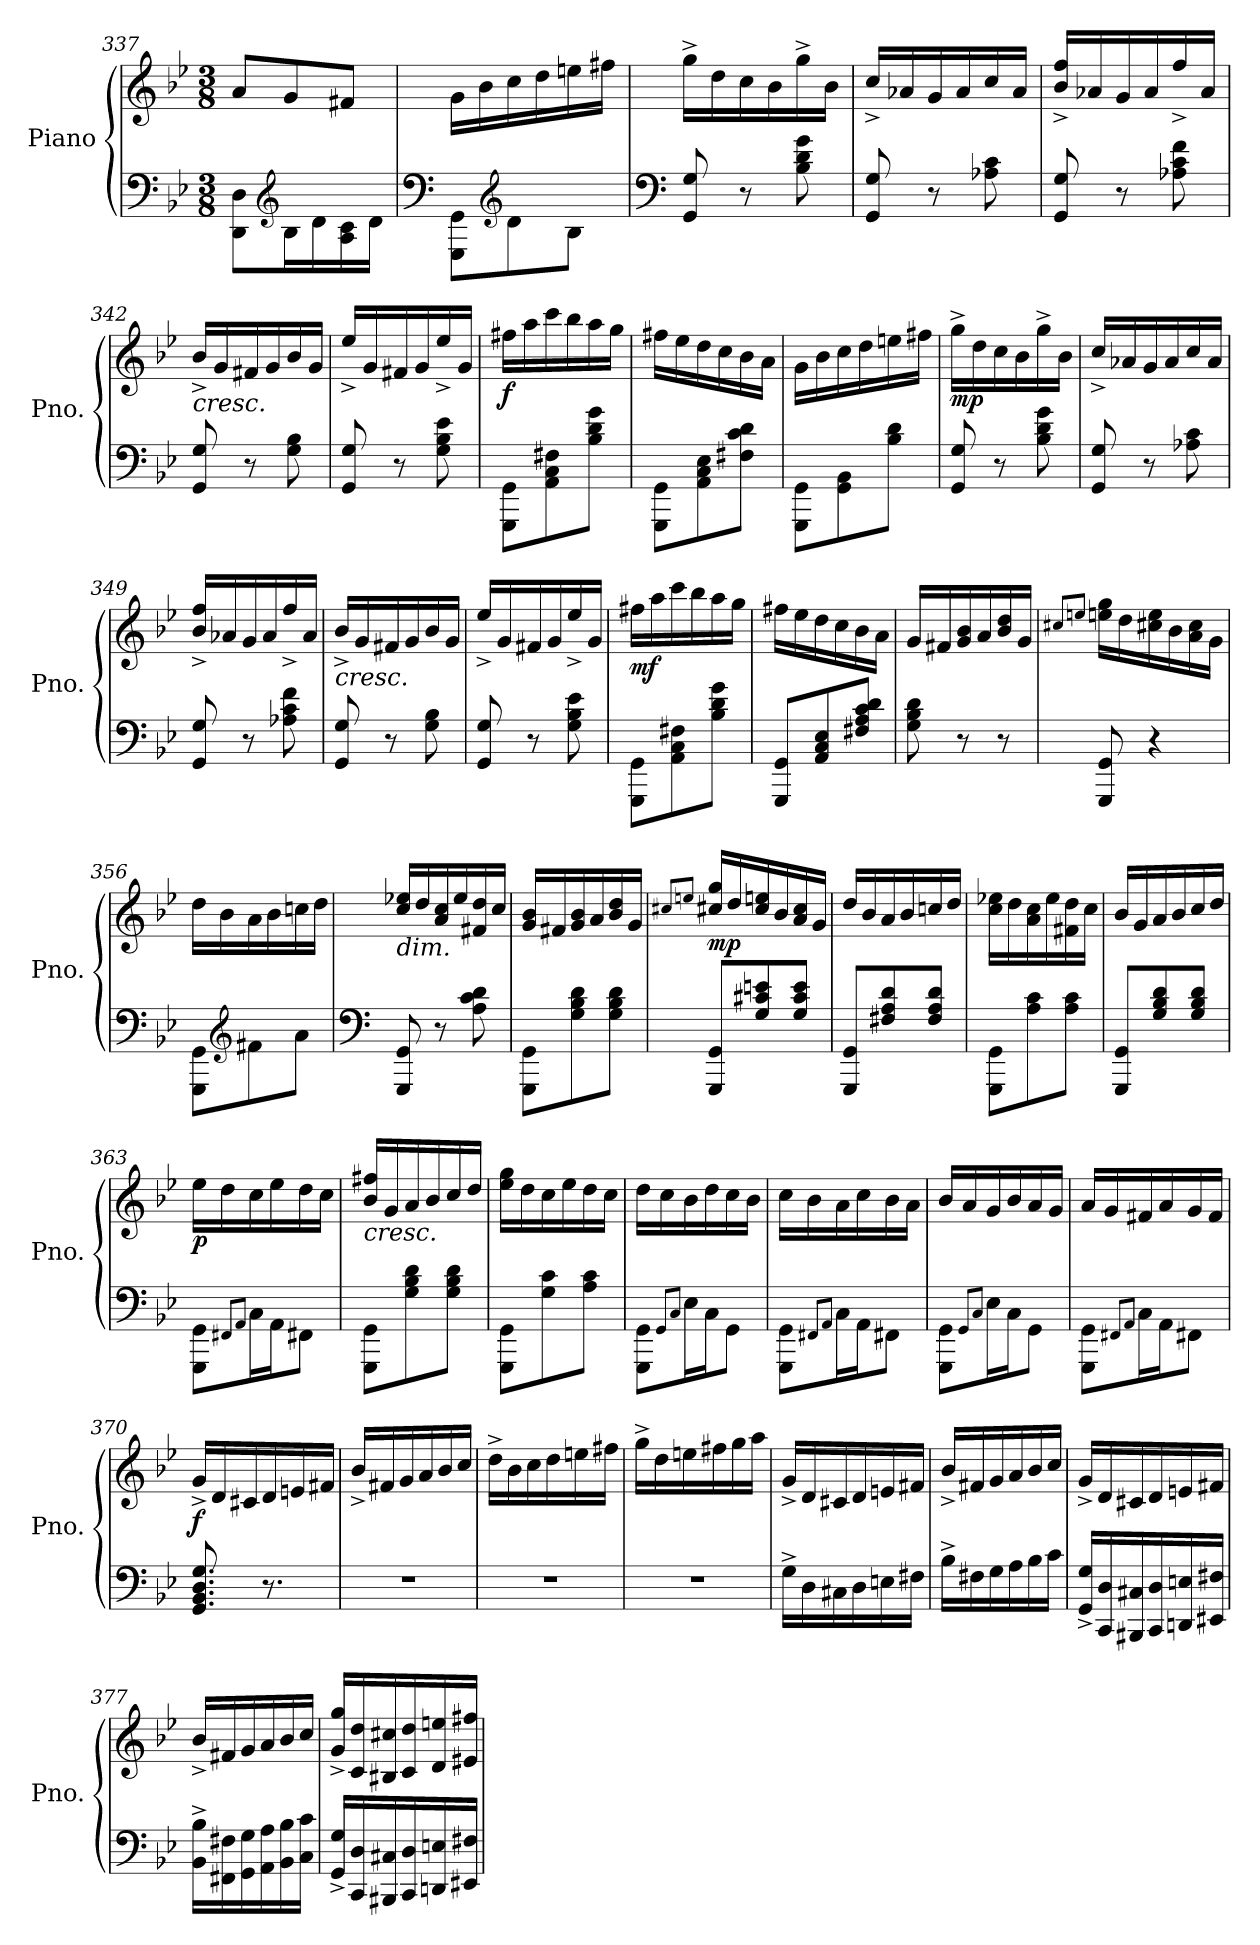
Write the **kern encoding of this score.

**kern	**kern	**dynam
*part1	*part1	*part1
*staff2	*staff1	*staff1/2
*I"Piano	*	*
*I'Pno.	*	*
*clefF4	*clefG2	*
*k[b-e-]	*k[b-e-]	*
*M3/8	*M3/8	*
=337	=337	=337
8DD\ 8D\L	8a/L	.
*clefG2	*	*
16B-\L	8g/	.
16d\	.	.
16A\ 16c\	8f#X/J	.
16d\JJ	.	.
=338	=338	=338
*clefF4	*	*
8GGG\ 8GG\L	16g\LL	.
.	16b-\	.
*clefG2	*	*
8d\	16cc\	.
.	16dd\	.
8B-\J	16een\	.
.	16ff#X\JJ	.
=339	=339	=339
*clefF4	*	*
8GG/ 8G/	16gg^\LL	.
.	16dd\	.
8r	16cc\	.
.	16b-\	.
8B-\ 8d\ 8g\	16gg^\	.
.	16b-\JJ	.
=340	=340	=340
8GG/ 8G/	16cc^/LL	.
.	16a-X/	.
8r	16g/	.
.	16a-/	.
8A-X\ 8c\	16cc/	.
.	16a-/JJ	.
!!LO:LB:g=z
=341	=341	=341
8GG/ 8G/	16b-/^ 16ff/^LL	.
.	16a-X/	.
8r	16g/	.
.	16a-/	.
8A-X\ 8c\ 8f\	16ff^/	.
.	16a-/JJ	.
=342	=342	=342
!	!LO:TX:b:i:t=cresc.	!
8GG/ 8G/	16b-^/LL	.
.	16g/	.
8r	16f#X/	.
.	16g/	.
8G\ 8B-\	16b-/	.
.	16g/JJ	.
=343	=343	=343
8GG/ 8G/	16ee-^/LL	.
.	16g/	.
8r	16f#X/	.
.	16g/	.
8G\ 8B-\ 8e-\	16ee-^/	.
.	16g/JJ	.
=344	=344	=344
!	!	!LO:DY:b
8GGG\ 8GG\L	16ff#X\LL	f
.	16aa\	.
8AA\ 8C\ 8F#X\	16ccc\	.
.	16bb-\	.
8B-\ 8d\ 8g\J	16aa\	.
.	16gg\JJ	.
=345	=345	=345
8GGG\ 8GG\L	16ff#X\LL	.
.	16ee-\	.
8AA\ 8C\ 8E-\	16dd\	.
.	16cc\	.
8F#X\ 8c\ 8d\J	16b-\	.
.	16a\JJ	.
=346	=346	=346
8GGG\ 8GG\L	16g\LL	.
.	16b-\	.
8GG\ 8BB-\	16cc\	.
.	16dd\	.
8B-\ 8d\J	16een\	.
.	16ff#X\JJ	.
=347	=347	=347
!	!	!LO:DY:b
8GG/ 8G/	16gg^\LL	mp
.	16dd\	.
8r	16cc\	.
.	16b-\	.
8B-\ 8d\ 8g\	16gg^\	.
.	16b-\JJ	.
!!LO:LB:g=z
=348	=348	=348
8GG/ 8G/	16cc^/LL	.
.	16a-X/	.
8r	16g/	.
.	16a-/	.
8A-X\ 8c\	16cc/	.
.	16a-/JJ	.
=349	=349	=349
8GG/ 8G/	16b-/^ 16ff/^LL	.
.	16a-X/	.
8r	16g/	.
.	16a-/	.
8A-X\ 8c\ 8f\	16ff^/	.
.	16a-/JJ	.
=350	=350	=350
!	!LO:TX:b:i:t=cresc.	!
8GG/ 8G/	16b-^/LL	.
.	16g/	.
8r	16f#X/	.
.	16g/	.
8G\ 8B-\	16b-/	.
.	16g/JJ	.
=351	=351	=351
8GG/ 8G/	16ee-^/LL	.
.	16g/	.
8r	16f#X/	.
.	16g/	.
8G\ 8B-\ 8e-\	16ee-^/	.
.	16g/JJ	.
=352	=352	=352
!	!	!LO:DY:b
8GGG\ 8GG\L	16ff#X\LL	mf
.	16aa\	.
8AA\ 8C\ 8F#X\	16ccc\	.
.	16bb-\	.
8B-\ 8d\ 8g\J	16aa\	.
.	16gg\JJ	.
=353	=353	=353
8GGG/ 8GG/L	16ff#X\LL	.
.	16ee-\	.
8AA/ 8C/ 8E-/	16dd\	.
.	16cc\	.
8F#X/ 8A/ 8c/ 8d/J	16b-\	.
.	16a\JJ	.
=354	=354	=354
8G\ 8B-\ 8d\	16g/LL	.
.	16f#X/	.
8r	16g/ 16b-/	.
.	16a/	.
8r	16b-/ 16dd/	.
.	16g/JJ	.
!!LO:LB:g=z
=355	=355	=355
.	8qcc#X/L	.
.	8qeen/J	.
8GGG/ 8GG/	16ee\ 16gg\LL	.
.	16dd\	.
4r	16cc#\ 16ee\	.
.	16b-\	.
.	16a\ 16cc#\	.
.	16g\JJ	.
=356	=356	=356
8GGG\ 8GG\L	16dd\LL	.
.	16b-\	.
*clefG2	*	*
8f#X\	16a\	.
.	16b-\	.
8a\J	16ccn\	.
.	16dd\JJ	.
=357	=357	=357
*clefF4	*	*
!	!LO:TX:b:i:t=dim.	!
8GGG/ 8GG/	16cc/ 16ee-X/LL	.
.	16dd/	.
8r	16a/ 16cc/	.
.	16ee-/	.
8A\ 8c\ 8d\	16f#X/ 16dd/	.
.	16cc/JJ	.
=358	=358	=358
8GGG\ 8GG\L	16g/ 16b-/LL	.
.	16f#X/	.
8G\ 8B-\ 8d\	16g/ 16b-/	.
.	16a/	.
8G\ 8B-\ 8d\J	16b-/ 16dd/	.
.	16g/JJ	.
=359	=359	=359
.	8qcc#X/L	.
.	8qeen/J	.
!	!	!LO:DY:a=2
8GGG/ 8GG/L	16cc#/ 16gg/LL	mp
.	16dd/	.
8G/ 8c#X/ 8en/	16cc#/ 16ee/	.
.	16b-/	.
8G/ 8c#/ 8e/J	16a/ 16cc#/	.
.	16g/JJ	.
=360	=360	=360
8GGG/ 8GG/L	16dd/LL	.
.	16b-/	.
8F#X/ 8A/ 8d/	16a/	.
.	16b-/	.
8F#/ 8A/ 8d/J	16ccn/	.
.	16dd/JJ	.
!!LO:LB:g=z
=361	=361	=361
8GGG\ 8GG\L	16cc\ 16ee-X\LL	.
.	16dd\	.
8A\ 8c\	16a\ 16cc\	.
.	16ee-\	.
8A\ 8c\J	16f#X\ 16dd\	.
.	16cc\JJ	.
=362	=362	=362
8GGG/ 8GG/L	16b-/LL	.
.	16g/	.
8G/ 8B-/ 8d/	16a/	.
.	16b-/	.
8G/ 8B-/ 8d/J	16cc/	.
.	16dd/JJ	.
=363	=363	=363
!	!	!LO:DY:b
8GGG\ 8GG\L	16ee-\LL	p
.	16dd\	.
8qFF#X/L	.	.
8qAA/J	.	.
16C\L	16cc\	.
16AA\J	16ee-\	.
8FF#\J	16dd\	.
.	16cc\JJ	.
=364	=364	=364
!	!LO:TX:b:i:t=cresc.	!
8GGG\ 8GG\L	16b-/ 16ff#X/LL	.
.	16g/	.
8G\ 8B-\ 8d\	16a/	.
.	16b-/	.
8G\ 8B-\ 8d\J	16cc/	.
.	16dd/JJ	.
=365	=365	=365
8GGG\ 8GG\L	16ee-\ 16gg\LL	.
.	16dd\	.
8G\ 8c\	16cc\	.
.	16ee-\	.
8A\ 8c\J	16dd\	.
.	16cc\JJ	.
=366	=366	=366
8GGG\ 8GG\L	16dd\LL	.
.	16cc\	.
8qGG/L	.	.
8qC/J	.	.
16E-\L	16b-\	.
16C\J	16dd\	.
8GG\J	16cc\	.
.	16b-\JJ	.
=367	=367	=367
8GGG\ 8GG\L	16cc\LL	.
.	16b-\	.
8qFF#X/L	.	.
8qAA/J	.	.
16C\L	16a\	.
16AA\J	16cc\	.
8FF#\J	16b-\	.
.	16a\JJ	.
!!LO:PB:g=z
=368	=368	=368
8GGG\ 8GG\L	16b-/LL	.
.	16a/	.
8qGG/L	.	.
8qC/J	.	.
16E-\L	16g/	.
16C\J	16b-/	.
8GG\J	16a/	.
.	16g/JJ	.
=369	=369	=369
8GGG\ 8GG\L	16a/LL	.
.	16g/	.
8qFF#X/L	.	.
8qAA/J	.	.
16C\L	16f#X/	.
16AA\J	16a/	.
8FF#\J	16g/	.
.	16f#/JJ	.
=370	=370	=370
!	!	!LO:DY:b
8.GG/ 8.BB-/ 8.D/ 8.G/	16g^/LL	f
.	16d/	.
.	16c#X/	.
8.r	16d/	.
.	16en/	.
.	16f#X/JJ	.
=371	=371	=371
4.r	16b-^/LL	.
.	16f#X/	.
.	16g/	.
.	16a/	.
.	16b-/	.
.	16cc/JJ	.
=372	=372	=372
4.r	16dd^\LL	.
.	16b-\	.
.	16cc\	.
.	16dd\	.
.	16een\	.
.	16ff#X\JJ	.
=373	=373	=373
4.r	16gg^\LL	.
.	16dd\	.
.	16een\	.
.	16ff#X\	.
.	16gg\	.
.	16aa\JJ	.
!!LO:LB:g=z
=374	=374	=374
16G^\LL	16g^/LL	.
16D\	16d/	.
16C#X\	16c#X/	.
16D\	16d/	.
16En\	16en/	.
16F#X\JJ	16f#X/JJ	.
=375	=375	=375
16B-^\LL	16b-^/LL	.
16F#X\	16f#X/	.
16G\	16g/	.
16A\	16a/	.
16B-\	16b-/	.
16c\JJ	16cc/JJ	.
=376	=376	=376
16GG/^ 16G/^LL	16g^/LL	.
16CC/ 16D/	16d/	.
16BBB#X/ 16C#X/	16c#X/	.
16CC/ 16D/	16d/	.
16DDn/ 16En/	16en/	.
16EE#X/ 16F#X/JJ	16f#X/JJ	.
=377	=377	=377
16BB-\^ 16B-\^LL	16b-^/LL	.
16FF#X\ 16F#X\	16f#X/	.
16GG\ 16G\	16g/	.
16AA\ 16A\	16a/	.
16BB-\ 16B-\	16b-/	.
16C\ 16c\JJ	16cc/JJ	.
=378	=378	=378
16GG/^ 16G/^LL	16g/^ 16gg/^LL	.
16CC/ 16D/	16c/ 16dd/	.
16BBB#X/ 16C#X/	16B#X/ 16cc#X/	.
16CC/ 16D/	16c/ 16dd/	.
16DDn/ 16En/	16d/ 16een/	.
16EE#X/ 16F#X/JJ	16e#X/ 16ff#X/JJ	.
=	=	=
*-	*-	*-
